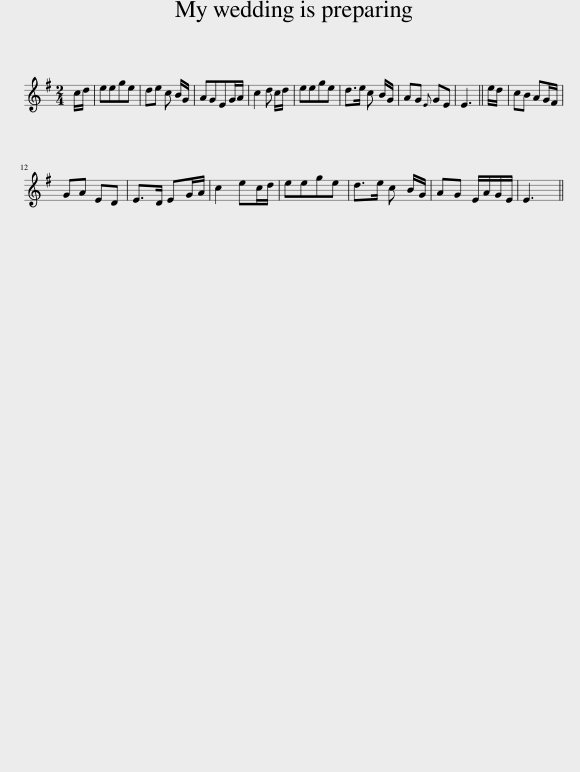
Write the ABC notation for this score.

X:1
L:1/8
M:2/4
I:linebreak $
K:Emin
V:1 treble
V:1
 c/d/ | eege | de c B/G/ | AGEG/A/ | c2 d c/d/ | %5
 eege | d>e c B/G/ | AG{E} GE | E3 || e/d/ | %10
 cB AG/F/ |$ GA ED | E>D EG/A/ | c2 ec/d/ | eege | %15
 d>e c B/G/ | AG E/A/G/E/ | E3 || %18
